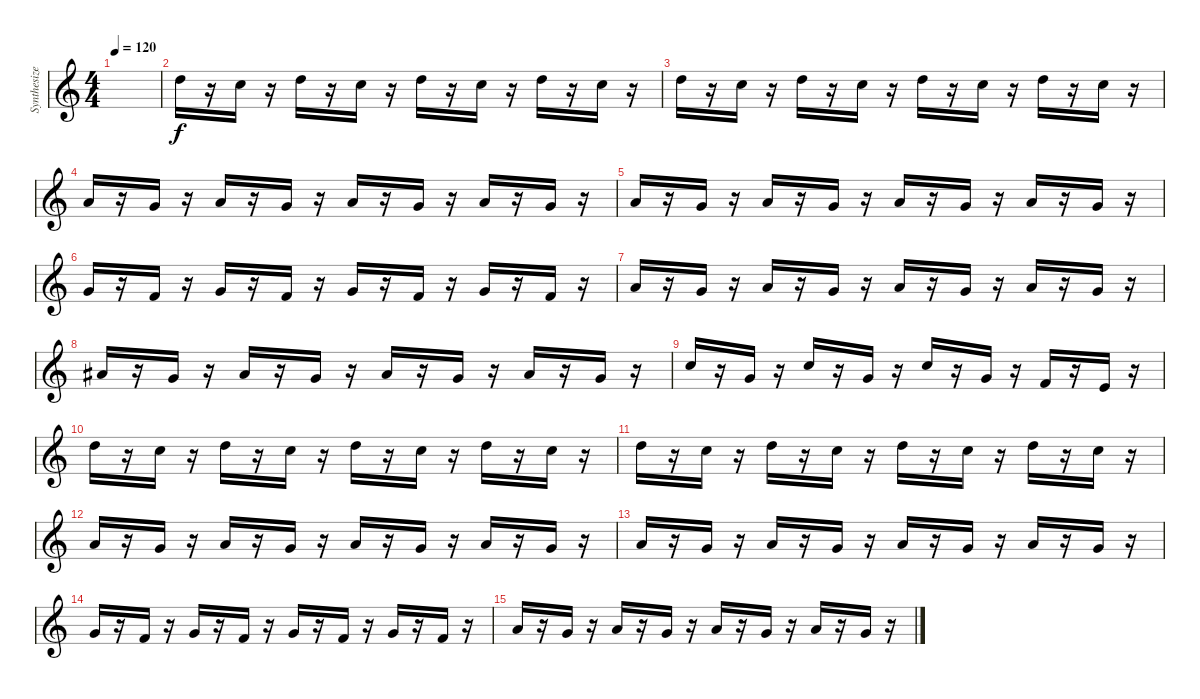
\track ("Synthesizer" "Synthesize") {instrument fx1rain}
\staff {score}
\tuning (E4 B3 G3 D3 A2 E2 B1) {hide}
\ts (4 4)
\tempo 120
\clef g2
\ks c
|
10.1.16 r.16 8.1.16 r.16 10.1.16 r.16 8.1.16 r.16 10.1.16 r.16 8.1.16 r.16 10.1.16 r.16 8.1.16 r.16 |
10.1.16 r.16 8.1.16 r.16 10.1.16 r.16 8.1.16 r.16 10.1.16 r.16 8.1.16 r.16 10.1.16 r.16 8.1.16 r.16 |
5.1.16 r.16 3.1.16 r.16 5.1.16 r.16 3.1.16 r.16 5.1.16 r.16 3.1.16 r.16 5.1.16 r.16 3.1.16 r.16 |
5.1.16 r.16 3.1.16 r.16 5.1.16 r.16 3.1.16 r.16 5.1.16 r.16 3.1.16 r.16 5.1.16 r.16 3.1.16 r.16 |
3.1.16 r.16 1.1.16 r.16 3.1.16 r.16 1.1.16 r.16 3.1.16 r.16 1.1.16 r.16 3.1.16 r.16 1.1.16 r.16 |
5.1.16 r.16 3.1.16 r.16 5.1.16 r.16 3.1.16 r.16 5.1.16 r.16 3.1.16 r.16 5.1.16 r.16 3.1.16 r.16 |
6.1.16 r.16 3.1.16 r.16 6.1.16 r.16 3.1.16 r.16 6.1.16 r.16 3.1.16 r.16 6.1.16 r.16 3.1.16 r.16 |
8.1.16 r.16 3.1.16 r.16 8.1.16 r.16 3.1.16 r.16 8.1.16 r.16 3.1.16 r.16 1.1.16 r.16 0.1.16 r.16 |
10.1.16 r.16 8.1.16 r.16 10.1.16 r.16 8.1.16 r.16 10.1.16 r.16 8.1.16 r.16 10.1.16 r.16 8.1.16 r.16 |
10.1.16 r.16 8.1.16 r.16 10.1.16 r.16 8.1.16 r.16 10.1.16 r.16 8.1.16 r.16 10.1.16 r.16 8.1.16 r.16 |
5.1.16 r.16 3.1.16 r.16 5.1.16 r.16 3.1.16 r.16 5.1.16 r.16 3.1.16 r.16 5.1.16 r.16 3.1.16 r.16 |
5.1.16 r.16 3.1.16 r.16 5.1.16 r.16 3.1.16 r.16 5.1.16 r.16 3.1.16 r.16 5.1.16 r.16 3.1.16 r.16 |
3.1.16 r.16 1.1.16 r.16 3.1.16 r.16 1.1.16 r.16 3.1.16 r.16 1.1.16 r.16 3.1.16 r.16 1.1.16 r.16 |
5.1.16 r.16 3.1.16 r.16 5.1.16 r.16 3.1.16 r.16 5.1.16 r.16 3.1.16 r.16 5.1.16 r.16 3.1.16 r.16
